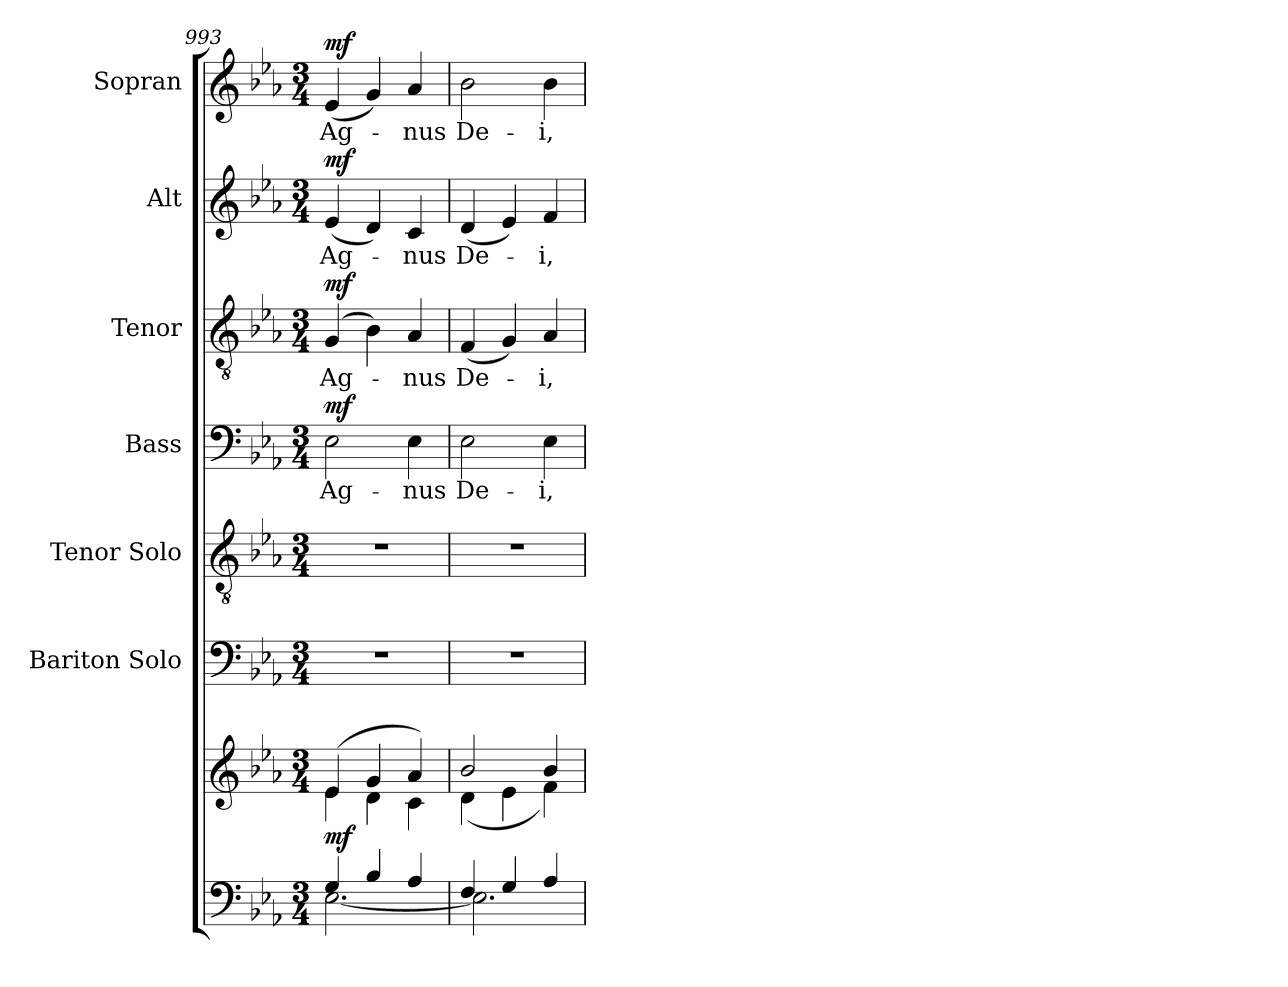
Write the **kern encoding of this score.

**kern	**kern	**dynam	**kern	**kern	**kern	**text	**dynam	**kern	**text	**dynam	**kern	**text	**dynam	**kern	**text	**dynam
*part7	*part7	*part7	*part6	*part5	*part4	*part4	*part4	*part3	*part3	*part3	*part2	*part2	*part2	*part1	*part1	*part1
*staff8	*staff7	*staff7/8	*staff6	*staff5	*staff4	*staff4	*staff4	*staff3	*staff3	*staff3	*staff2	*staff2	*staff2	*staff1	*staff1	*staff1
*	*	*	*I"Bariton Solo	*I"Tenor Solo	*I"Bass	*	*	*I"Tenor	*	*	*I"Alt	*	*	*I"Sopran	*	*
*	*	*	*	*	*I'B.	*	*	*I'T.	*	*	*I'A.	*	*	*I'S.	*	*
*clefF4	*clefG2	*	*clefF4	*clefGv2	*clefF4	*	*	*clefGv2	*	*	*clefG2	*	*	*clefG2	*	*
*k[b-e-a-]	*k[b-e-a-]	*	*k[b-e-a-]	*k[b-e-a-]	*k[b-e-a-]	*	*	*k[b-e-a-]	*	*	*k[b-e-a-]	*	*	*k[b-e-a-]	*	*
*E-:	*E-:	*	*E-:	*E-:	*E-:	*	*	*E-:	*	*	*E-:	*	*	*E-:	*	*
*M3/4	*M3/4	*	*M3/4	*M3/4	*M3/4	*	*	*M3/4	*	*	*M3/4	*	*	*M3/4	*	*
=993	=993	=993	=993	=993	=993	=993	=993	=993	=993	=993	=993	=993	=993	=993	=993	=993
*^	*^	*	*	*	*	*	*	*	*	*	*	*	*	*	*	*
!	!	!	!	!LO:DY:b	!	!	!	!LO:LY:b	!LO:DY:a	!	!LO:LY:b	!LO:DY:a	!	!LO:LY:b	!LO:DY:a	!	!LO:LY:b	!LO:DY:a
4G/	[<2.E-\	(4e-/	4e-\	mf	2.r	2.r	2E-\	Ag-	mf	(4G/	Ag-	mf	(<4e-/	Ag-	mf	(<4e-/	Ag-	mf
4B-/	.	4g/	4d\	.	.	.	.	.	.	4B-\)	.	.	4d/)	.	.	4g/)	.	.
!	!	!	!	!	!	!	!	!LO:LY:b	!	!	!LO:LY:b	!	!	!LO:LY:b	!	!	!LO:LY:b	!
4A-/	.	4a-/)	4c\	.	.	.	4E-\	-nus	.	4A-/	-nus	.	4c/	-nus	.	4a-/	-nus	.
=994	=994	=994	=994	=994	=994	=994	=994	=994	=994	=994	=994	=994	=994	=994	=994	=994	=994	=994
!	!	!	!	!	!	!	!	!LO:LY:b	!	!	!LO:LY:b	!	!	!LO:LY:b	!	!	!LO:LY:b	!
4F/	2.E-\]	2b-/	(<4d\	.	2.r	2.r	2E-\	De-	.	(<4F/	De-	.	(<4d/	De-	.	2b-\	De-	.
4G/	.	.	4e-\	.	.	.	.	.	.	4G/)	.	.	4e-/)	.	.	.	.	.
!	!	!	!	!	!	!	!	!LO:LY:b	!	!	!LO:LY:b	!	!	!LO:LY:b	!	!	!LO:LY:b	!
4A-/	.	4b-/	4f\)	.	.	.	4E-\	-i,	.	4A-/	-i,	.	4f/	-i,	.	4b-\	-i,	.
*v	*v	*	*	*	*	*	*	*	*	*	*	*	*	*	*	*	*	*
*	*v	*v	*	*	*	*	*	*	*	*	*	*	*	*	*	*	*
=	=	=	=	=	=	=	=	=	=	=	=	=	=	=	=	=
*-	*-	*-	*-	*-	*-	*-	*-	*-	*-	*-	*-	*-	*-	*-	*-	*-
